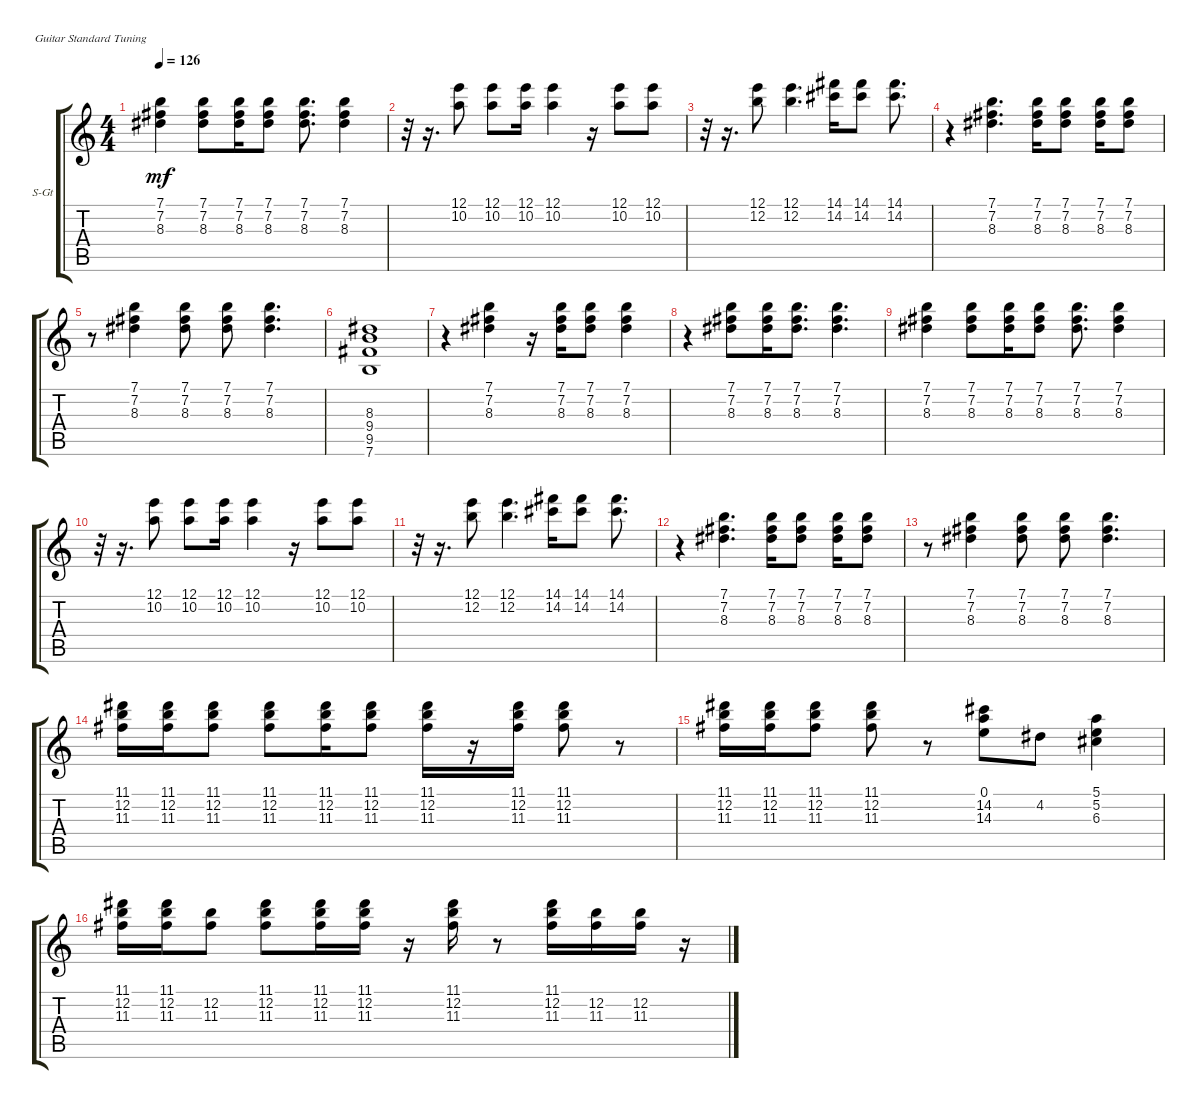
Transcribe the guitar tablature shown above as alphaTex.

\bracketExtendMode groupsimilarinstruments
\firstSystemTrackNameOrientation horizontal
\otherSystemsTrackNameOrientation horizontal
\track ("Steel Guitar" "S-Gt") {instrument acousticguitarsteel}
\staff {score tabs}
\tuning (E4 B3 G3 D3 A2 E2)
\ts (4 4)
\tempo 126
\clef g2
\ks c
(7.1 8.3 7.2).4{dy mf} (7.1 7.2 8.3).8 (7.1 8.3 7.2).16 (7.1 7.2 8.3).8 (7.1 8.3 7.2).8{d} (7.1 7.2 8.3).4 |
r.32 r.16{d} (12.1 10.2).8 (12.1 10.2).8 (12.1 10.2).16 (12.1 10.2).4 r.16 (12.1 10.2).8 (12.1 10.2).8 |
r.32 r.16{d} (12.1 12.2).8 (12.1 12.2).4{d} (14.2 14.1).16 (14.2 14.1).8 (14.2 14.1).8{d} |
r.4 (7.1 8.3 7.2).4{d} (7.1 8.3 7.2).16 (7.1 8.3 7.2).8 (7.1 8.3 7.2).16 (7.1 8.3 7.2).8 |
r.8 (7.1 8.3 7.2).4 (7.1 8.3 7.2).8 (7.1 8.3 7.2).8 (7.1 8.3 7.2).4{d} |
(7.6 9.5 9.4 8.3).1 |
r.4 (7.1 8.3 7.2).4 r.16 (7.1 8.3 7.2).16 (7.1 8.3 7.2).8 (7.1 8.3 7.2).4 |
r.4 (7.1 8.3 7.2).8 (7.1 8.3 7.2).16 (7.1 8.3 7.2).8{d} (7.1 8.3 7.2).4{d} |
(7.1 8.3 7.2).4 (7.1 8.3 7.2).8 (7.1 8.3 7.2).16 (7.1 8.3 7.2).8 (7.1 8.3 7.2).8{d} (7.1 8.3 7.2).4 |
r.32 r.16{d} (12.1 10.2).8 (12.1 10.2).8 (12.1 10.2).16 (12.1 10.2).4 r.16 (12.1 10.2).8 (12.1 10.2).8 |
r.32 r.16{d} (12.1 12.2).8 (12.1 12.2).4{d} (14.2 14.1).16 (14.2 14.1).8 (14.2 14.1).8{d} |
r.4 (7.1 8.3 7.2).4{d} (7.1 8.3 7.2).16 (7.1 8.3 7.2).8 (7.1 8.3 7.2).16 (7.1 8.3 7.2).8 |
r.8 (7.1 8.3 7.2).4 (7.1 8.3 7.2).8 (7.1 8.3 7.2).8 (7.1 8.3 7.2).4{d} |
(11.1 12.2 11.3).16 (11.1 11.3 12.2).16 (11.1 12.2 11.3).8 (11.1 11.3 12.2).8 (11.1 11.3 12.2).16 (11.1 12.2 11.3).8 (11.1 11.3 12.2).16 r.16 (11.1 12.2 11.3).16 (11.1 12.2 11.3).8 r.8 |
(11.1 12.2 11.3).16 (11.1 12.2 11.3).16 (11.1 12.2 11.3).8 (11.1 12.2 11.3).8 r.8 (0.1 14.2 14.3).8 4.2.8 (5.1 6.3 5.2).4 |
(11.1 11.3 12.2).16 (11.1 11.3 12.2).16 (12.2 11.3).8 (11.1 12.2 11.3).8 (11.1 12.2 11.3).16 (11.1 12.2 11.3).16 r.16 (11.1 11.3 12.2).16 r.8 (11.1 12.2 11.3).16 (12.2 11.3).16 (12.2 11.3).16 r.16
